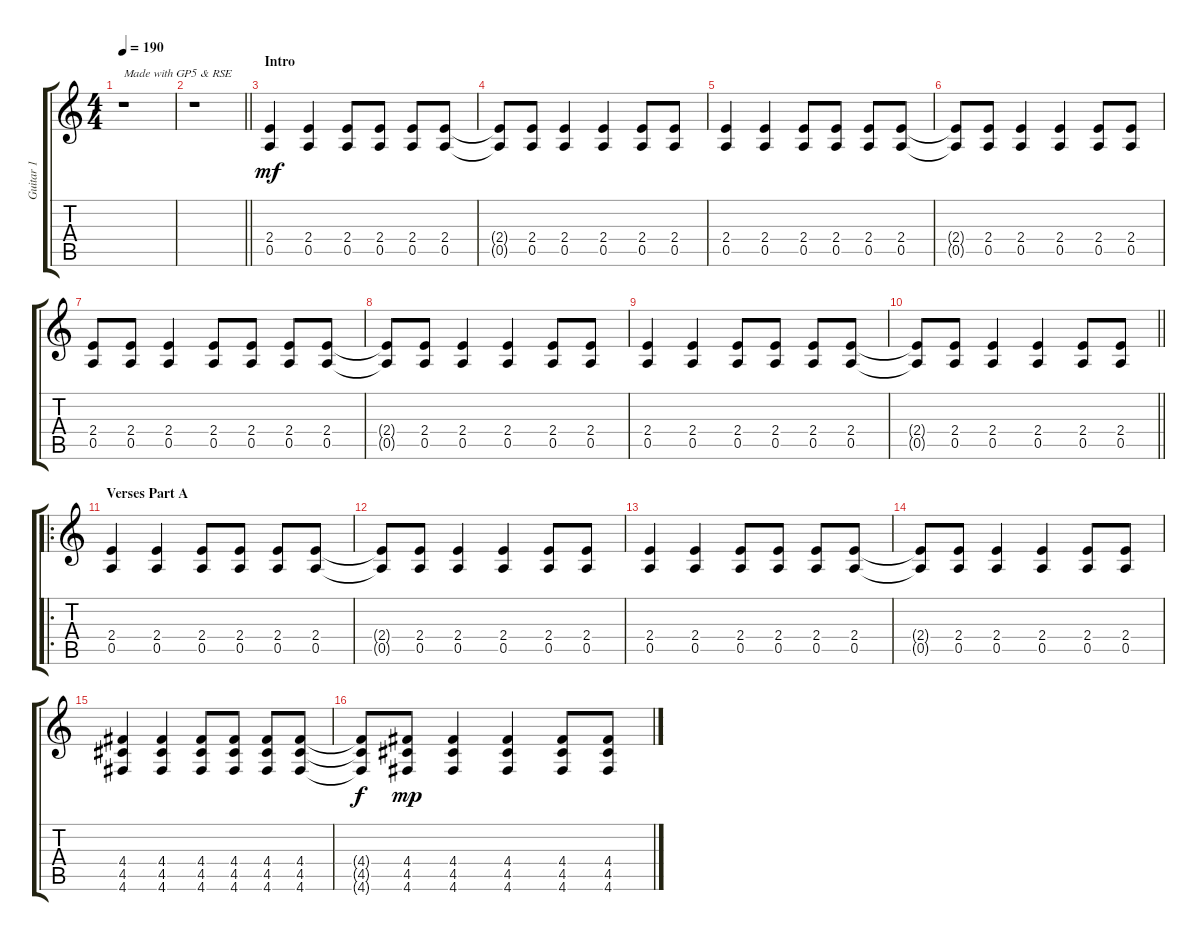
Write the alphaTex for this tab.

\track ("Guitar 1" "Guitar 1") {instrument overdrivenguitar}
\staff {score tabs}
\tuning (E4 B3 G3 D3 A2 D2) {hide}
\ts (4 4)
\tempo 190
\clef g2
\ks c
r.1{txt "Made with GP5 & RSE" dy mf instrument overdrivenguitar} |
\barLineRight lightlight
r.1 |
\section ("" "Intro")
(2.4 0.5).4 (2.4 0.5).4 (2.4 0.5).8 (2.4 0.5).8 (2.4 0.5).8 (2.4 0.5).8 |
(2.4{t} 0.5{t}).8 (2.4 0.5).8 (2.4 0.5).4 (2.4 0.5).4 (2.4 0.5).8 (2.4 0.5).8 |
(2.4 0.5).4 (2.4 0.5).4 (2.4 0.5).8 (2.4 0.5).8 (2.4 0.5).8 (2.4 0.5).8 |
(2.4{t} 0.5{t}).8 (2.4 0.5).8 (2.4 0.5).4 (2.4 0.5).4 (2.4 0.5).8 (2.4 0.5).8 |
(2.4 0.5).8 (2.4 0.5).8 (2.4 0.5).4 (2.4 0.5).8 (2.4 0.5).8 (2.4 0.5).8 (2.4 0.5).8 |
(2.4{t} 0.5{t}).8 (2.4 0.5).8 (2.4 0.5).4 (2.4 0.5).4 (2.4 0.5).8 (2.4 0.5).8 |
(2.4 0.5).4 (2.4 0.5).4 (2.4 0.5).8 (2.4 0.5).8 (2.4 0.5).8 (2.4 0.5).8 |
\barLineRight lightlight
(2.4{t} 0.5{t}).8 (2.4 0.5).8 (2.4 0.5).4 (2.4 0.5).4 (2.4 0.5).8 (2.4 0.5).8 |
\ro
\section ("" "Verses Part A")
(2.4 0.5).4 (2.4 0.5).4 (2.4 0.5).8 (2.4 0.5).8 (2.4 0.5).8 (2.4 0.5).8 |
(2.4{t} 0.5{t}).8 (2.4 0.5).8 (2.4 0.5).4 (2.4 0.5).4 (2.4 0.5).8 (2.4 0.5).8 |
(2.4 0.5).4 (2.4 0.5).4 (2.4 0.5).8 (2.4 0.5).8 (2.4 0.5).8 (2.4 0.5).8 |
(2.4{t} 0.5{t}).8 (2.4 0.5).8 (2.4 0.5).4 (2.4 0.5).4 (2.4 0.5).8 (2.4 0.5).8 |
(4.4 4.5 4.6).4 (4.4 4.5 4.6).4 (4.4 4.5 4.6).8 (4.4 4.5 4.6).8 (4.4 4.5 4.6).8 (4.4 4.5 4.6).8 |
(4.4{t} 4.5{t} 4.6{t}).8{dy f} (4.4 4.5 4.6).8{dy mp} (4.4 4.5 4.6).4 (4.4 4.5 4.6).4 (4.4 4.5 4.6).8 (4.4 4.5 4.6).8
